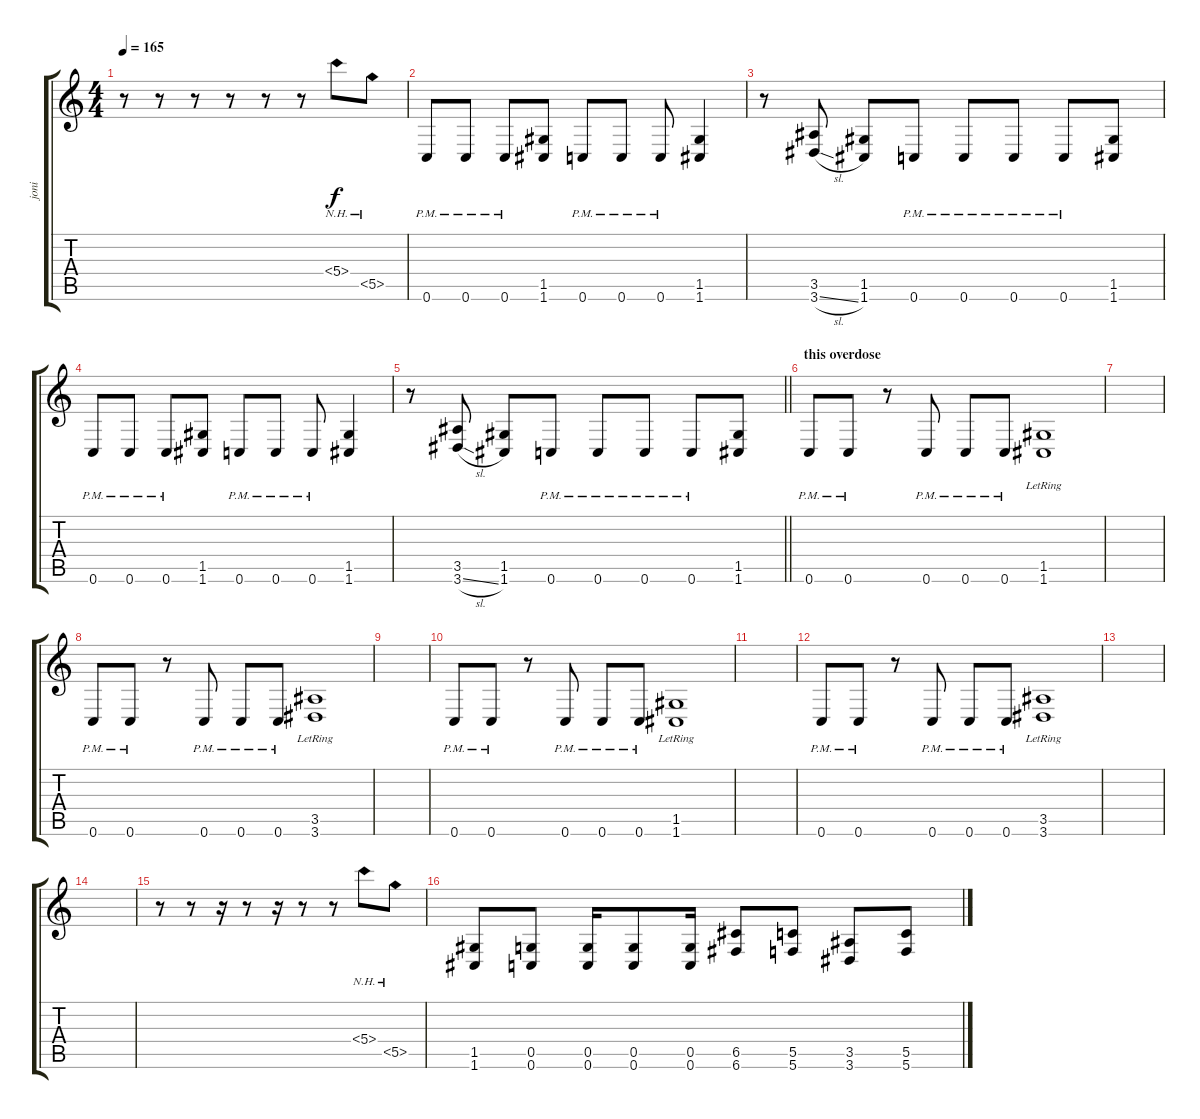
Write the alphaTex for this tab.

\track ("joni" "joni") {instrument distortionguitar}
\staff {score tabs}
\tuning (D4 A3 F3 C3 G2 C2) {hide}
\ts (4 4)
\tempo 165
\clef g2
\ks c
r.8{dy f} r.8 r.8 r.8 r.8 r.8 5.4{nh}.8 5.5{nh}.8 |
0.6{pm}.8 0.6{pm}.8 0.6{pm}.8 (1.5 1.6).8 0.6{pm}.8 0.6{pm}.8 0.6{pm}.8 (1.5 1.6).4 |
r.8 (3.5 3.6{sl}).8 (1.5 1.6).8 0.6{pm}.8 0.6{pm}.8 0.6{pm}.8 0.6{pm}.8 (1.5 1.6).8 |
0.6{pm}.8 0.6{pm}.8 0.6{pm}.8 (1.5 1.6).8 0.6{pm}.8 0.6{pm}.8 0.6{pm}.8 (1.5 1.6).4 |
\barLineRight lightlight
r.8 (3.5 3.6{sl}).8 (1.5 1.6).8 0.6{pm}.8 0.6{pm}.8 0.6{pm}.8 0.6{pm}.8 (1.5 1.6).8 |
\section ("" "this overdose")
0.6{pm}.8 0.6{pm}.8 r.8 0.6{pm}.8 0.6{pm}.8 0.6{pm}.8 (1.5 1.6{lr}).1 |
|
0.6{pm}.8 0.6{pm}.8 r.8 0.6{pm}.8 0.6{pm}.8 0.6{pm}.8 (3.5 3.6{lr}).1 |
|
0.6{pm}.8 0.6{pm}.8 r.8 0.6{pm}.8 0.6{pm}.8 0.6{pm}.8 (1.5 1.6{lr}).1 |
|
0.6{pm}.8 0.6{pm}.8 r.8 0.6{pm}.8 0.6{pm}.8 0.6{pm}.8 (3.5 3.6{lr}).1 |
|
|
r.8 r.8 r.16 r.8 r.16 r.8 r.8 5.4{nh}.8 5.5{nh}.8 |
(1.5 1.6).8 (0.5 0.6).8 (0.5 0.6).16 (0.5 0.6).8 (0.5 0.6).16 (6.5 6.6).8 (5.5 5.6).8 (3.5 3.6).8 (5.5 5.6).8
